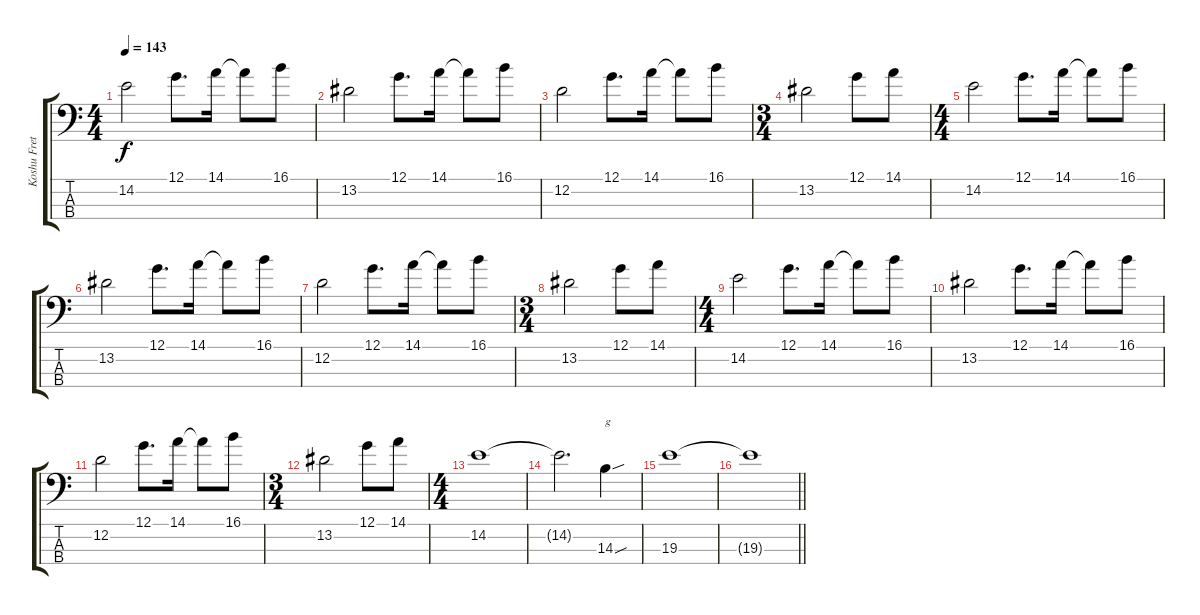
\track ("Koshu Fretless Bass" "Koshu Fret") {instrument fretlessbass}
\staff {score tabs}
\tuning (G2 D2 A1 E1) {hide}
\ts (4 4)
\tempo 143
\clef f4
\ks c
14.2.2{dy f} 12.1.8{d} 14.1.16 14.1{t}.8 16.1.8 |
13.2.2 12.1.8{d} 14.1.16 14.1{t}.8 16.1.8 |
12.2.2 12.1.8{d} 14.1.16 14.1{t}.8 16.1.8 |
\ts (3 4)
13.2.2 12.1.8 14.1.8 |
\ts (4 4)
14.2.2 12.1.8{d} 14.1.16 14.1{t}.8 16.1.8 |
13.2.2 12.1.8{d} 14.1.16 14.1{t}.8 16.1.8 |
12.2.2 12.1.8{d} 14.1.16 14.1{t}.8 16.1.8 |
\ts (3 4)
13.2.2 12.1.8 14.1.8 |
\ts (4 4)
14.2.2 12.1.8{d} 14.1.16 14.1{t}.8 16.1.8 |
13.2.2 12.1.8{d} 14.1.16 14.1{t}.8 16.1.8 |
12.2.2 12.1.8{d} 14.1.16 14.1{t}.8 16.1.8 |
\ts (3 4)
13.2.2 12.1.8 14.1.8 |
\ts (4 4)
14.2.1 |
14.2{t}.2{d} 14.3{sou}.4{txt "g"} |
19.3.1 |
\barLineRight lightlight
19.3{t}.1
